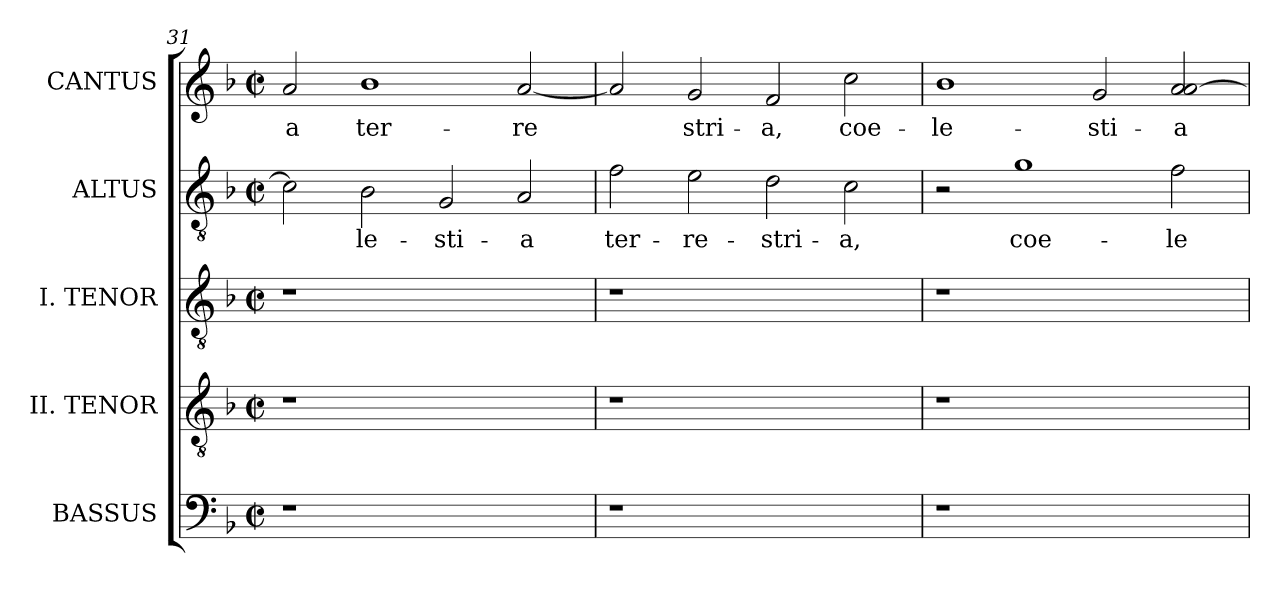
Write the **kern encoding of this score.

**kern	**kern	**kern	**kern	**text	**kern	**text
*part5	*part4	*part3	*part2	*part2	*part1	*part1
*staff5	*staff4	*staff3	*staff2	*staff2	*staff1	*staff1
*I"BASSUS	*I"II. TENOR	*I"I. TENOR	*I"ALTUS	*	*I"CANTUS	*
*clefF4	*clefGv2	*clefGv2	*clefGv2	*	*clefG2	*
*k[b-]	*k[b-]	*k[b-]	*k[b-]	*	*k[b-]	*
*F:	*F:	*F:	*F:	*	*F:	*
*M2/2	*M2/2	*M2/2	*M2/2	*	*M2/2	*
*met(c|)	*met(c|)	*met(c|)	*met(c|)	*	*met(c|)	*
=31	=31	=31	=31	=31	=31	=31
!	!	!	!	!LO:LY:b:cj	!	!LO:LY:b:cj
1r	1r	1r	2c\]	--	2a/	-a
!	!	!	!	!LO:LY:b:cj	!	!LO:LY:b:cj
.	.	.	2B-\	-le-	1b-	ter-
!	!	!	!	!LO:LY:b:cj	!	!
1ryy	1ryy	1ryy	2G/	-sti-	.	.
!	!	!	!	!LO:LY:b:cj	!	!LO:LY:b:cj
.	.	.	2A/	-a	[<2a/	-re-
=32	=32	=32	=32	=32	=32	=32
!	!	!	!	!LO:LY:b:cj	!	!LO:LY:b:cj
1r	1r	1r	2f\	ter-	2a/]	--
!	!	!	!	!LO:LY:b:cj	!	!LO:LY:b:cj
.	.	.	2e\	-re-	2g/	-stri-
!	!	!	!	!LO:LY:b:cj	!	!LO:LY:b:cj
1ryy	1ryy	1ryy	2d\	-stri-	2f/	-a,
!	!	!	!	!LO:LY:b:cj	!	!LO:LY:b:cj
.	.	.	2c\	-a,	2cc\	coe-
=33	=33	=33	=33	=33	=33	=33
!	!	!	!	!	!	!LO:LY:b:cj
1r	1r	1r	2r	.	1b-	-le-
!	!	!	!	!LO:LY:b:cj	!	!
.	.	.	1g	coe-	.	.
!	!	!	!	!	!	!LO:LY:b:cj
1ryy	1ryy	1ryy	.	.	2g/	-sti-
!	!	!	!	!LO:LY:b:cj	!	!LO:LY:b:cj
.	.	.	2f\	-le-	2a/ [<2a/	-a
=	=	=	=	=	=	=
*-	*-	*-	*-	*-	*-	*-
